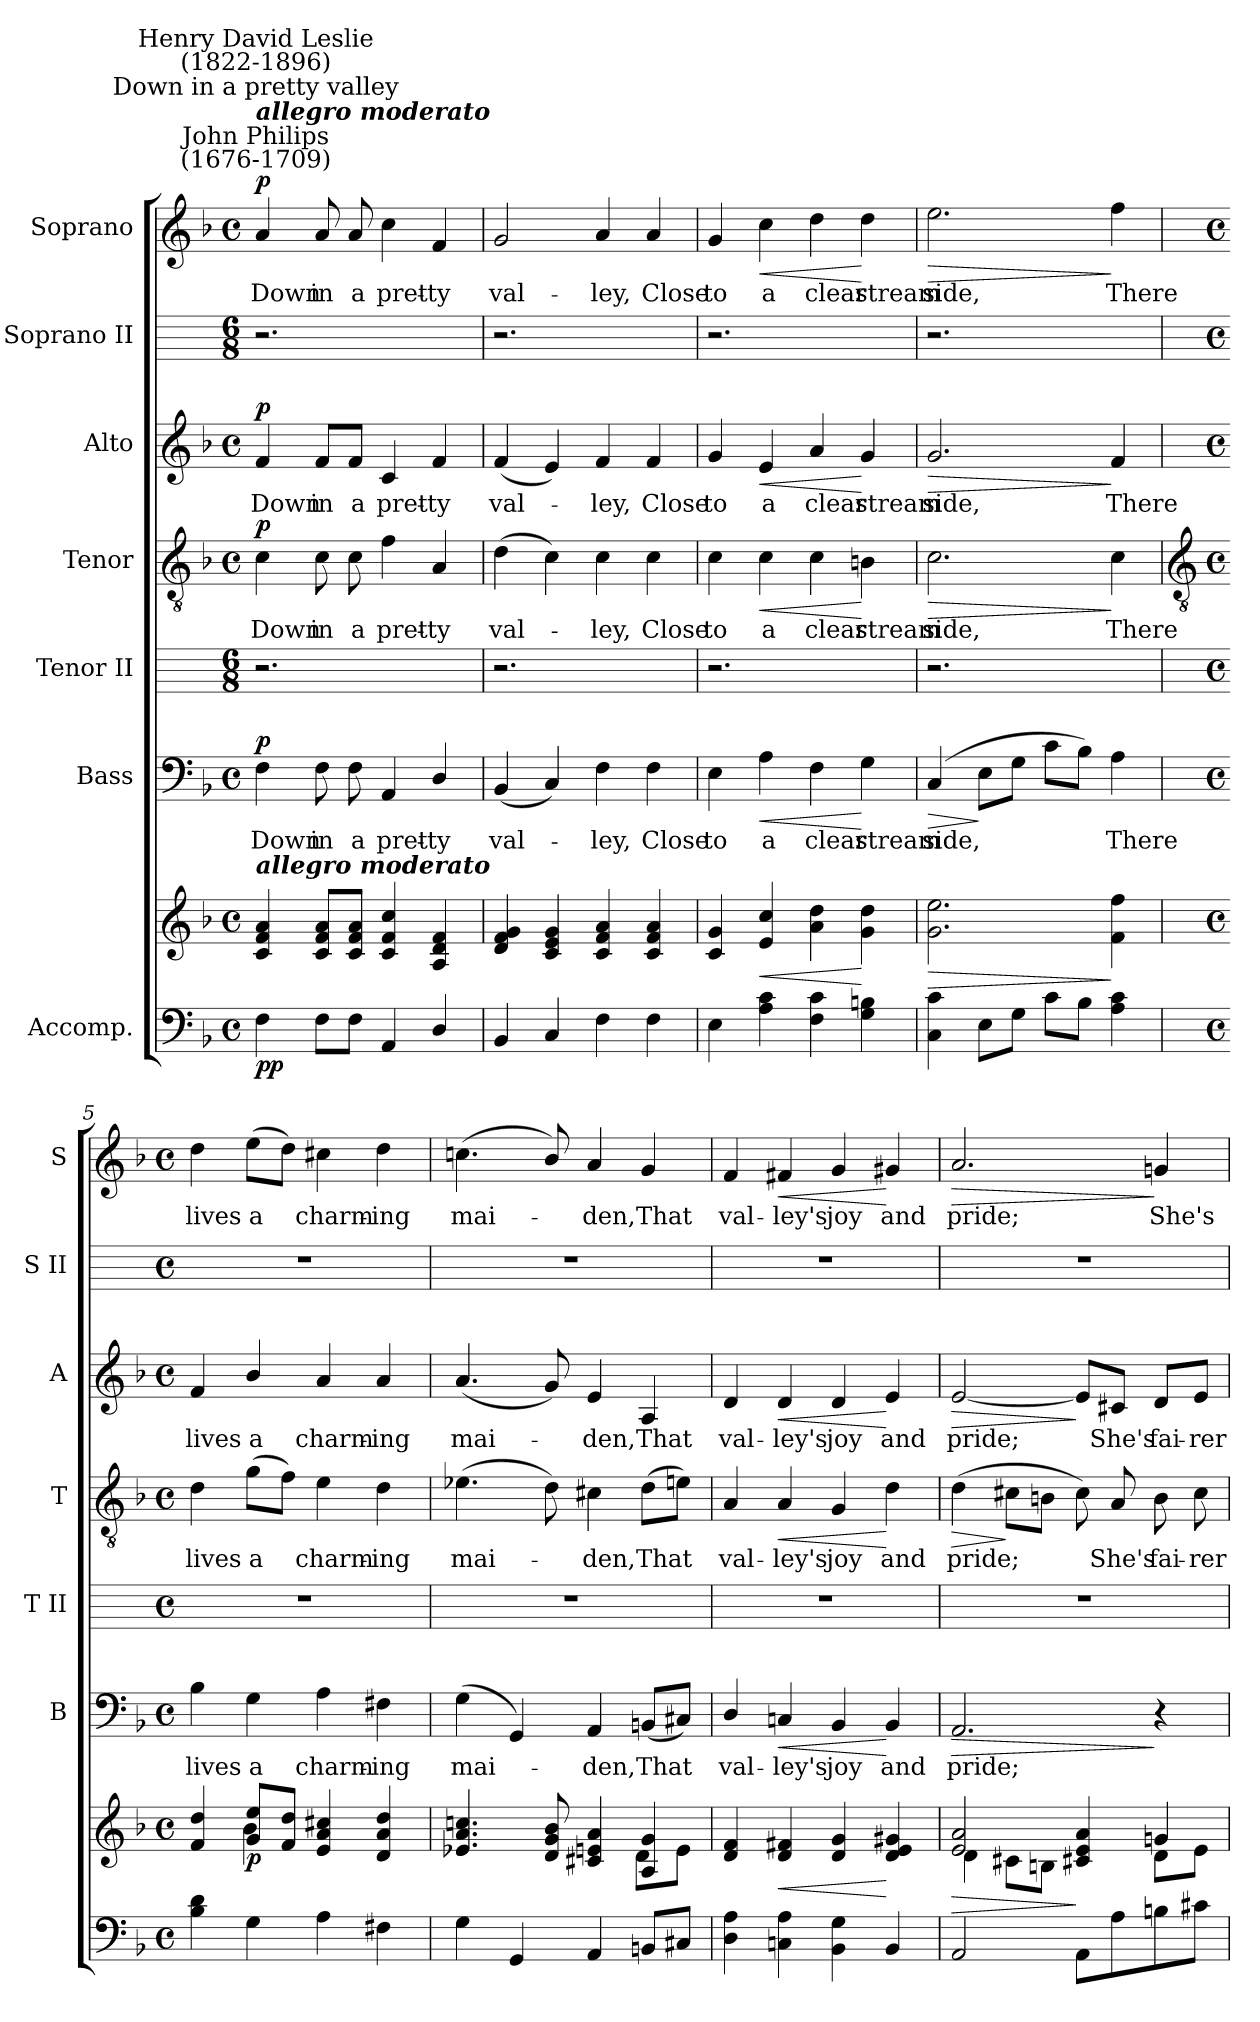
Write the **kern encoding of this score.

**kern	**kern	**dynam	**kern	**text	**dynam	**kern	**kern	**text	**dynam	**kern	**text	**dynam	**kern	**kern	**text	**dynam
*part7	*part7	*part7	*part6	*part6	*part6	*part5	*part4	*part4	*part4	*part3	*part3	*part3	*part2	*part1	*part1	*part1
*staff8	*staff7	*staff7/8	*staff6	*staff6	*staff6	*staff5	*staff4	*staff4	*staff4	*staff3	*staff3	*staff3	*staff2	*staff1	*staff1	*staff1
*I"Accomp.	*	*	*I"Bass	*	*	*I"Tenor II	*I"Tenor	*	*	*I"Alto	*	*	*I"Soprano II	*I"Soprano	*	*
*	*	*	*I'B	*	*	*I'T II	*I'T	*	*	*I'A	*	*	*I'S II	*I'S	*	*
*clefF4	*clefG2	*	*clefF4	*	*	*	*clefGv2	*	*	*clefG2	*	*	*	*clefG2	*	*
*k[b-]	*k[b-]	*	*k[b-]	*	*	*	*k[b-]	*	*	*k[b-]	*	*	*	*k[b-]	*	*
*F:	*F:	*	*F:	*	*	*	*F:	*	*	*F:	*	*	*	*F:	*	*
*M4/4	*M4/4	*	*M4/4	*	*	*M6/8	*M4/4	*	*	*M4/4	*	*	*M6/8	*M4/4	*	*
*met(c)	*met(c)	*	*met(c)	*	*	*	*met(c)	*	*	*met(c)	*	*	*	*met(c)	*	*
*MM116	*MM116	*	*MM116	*	*	*MM116	*MM116	*	*	*MM116	*	*	*MM116	*MM116	*	*
=1	=1	=1	=1	=1	=1	=1	=1	=1	=1	=1	=1	=1	=1	=1	=1	=1
!	!	!	!	!	!	!	!	!	!	!	!	!	!	!LO:TX:a:cj:t=John Philips\n(1676-1709)	!	!
!	!	!	!	!	!	!	!	!	!	!	!	!	!	!LO:TX:a:Bi:t=allegro moderato	!	!
!	!	!	!	!	!	!	!	!	!	!	!	!	!	!LO:TX:a:cj:t=Down in a pretty valley	!	!
!	!	!	!	!	!	!	!	!	!	!	!	!	!	!LO:TX:a:cj:t=Henry David Leslie\n(1822-1896)	!	!
!	!LO:TX:a:Bi:t=allegro moderato	!	!	!	!	!	!	!	!	!	!	!	!	!	!	!
!	!	!LO:DY:b=2	!	!LO:LY:b	!	!	!	!LO:LY:b	!	!	!LO:LY:b	!	!	!	!LO:LY:b	!
!	!	!LO:DY:n=1:b	!	!	!LO:DY:b	!	!	!	!LO:DY:b	!	!	!LO:DY:b	!	!	!	!LO:DY:b
4F	4c 4f 4a	p p	4F	Down	p	2.r	4c	Down	p	4f	Down	p	2.r	4a	Down	p
!	!	!	!	!LO:LY:b	!	!	!	!LO:LY:b	!	!	!LO:LY:b	!	!	!	!LO:LY:b	!
8FL	8c 8f 8aL	.	8F	in	.	.	8c	in	.	8f/L	in	.	.	8a	in	.
!	!	!	!	!LO:LY:b	!	!	!	!LO:LY:b	!	!	!LO:LY:b	!	!	!	!LO:LY:b	!
8FJ	8c 8f 8aJ	.	8F	a	.	.	8c	a	.	8f/J	a	.	.	8a	a	.
!	!	!	!	!LO:LY:b	!	!	!	!LO:LY:b	!	!	!LO:LY:b	!	!	!	!LO:LY:b	!
4AA	4c 4f 4cc	.	4AA	pret-	.	.	4f	pret-	.	4c	pret-	.	.	4cc	pret-	.
!	!	!	!	!LO:LY:b	!	!	!	!LO:LY:b	!	!	!LO:LY:b	!	!	!	!LO:LY:b	!
4D/	4A 4d 4f	.	4D/	-ty	.	4ryy	4A	-ty	.	4f	-ty	.	4ryy	4f	-ty	.
=2	=2	=2	=2	=2	=2	=2	=2	=2	=2	=2	=2	=2	=2	=2	=2	=2
!	!	!	!	!LO:LY:b	!	!	!	!LO:LY:b	!	!	!LO:LY:b	!	!	!	!LO:LY:b	!
4BB-	4d 4f 4g	.	(<4BB-	val-	.	2.r	(>4d	val-	.	(<4f	val-	.	2.r	2g	val-	.
4C	4c 4e 4g	.	4C)	.	.	.	4c)	.	.	4e)	.	.	.	.	.	.
!	!	!	!	!LO:LY:b	!	!	!	!LO:LY:b	!	!	!LO:LY:b	!	!	!	!LO:LY:b	!
4F	4c 4f 4a	.	4F	ley,	.	.	4c	ley,	.	4f	ley,	.	.	4a	-ley,	.
!	!	!	!	!LO:LY:b	!	!	!	!LO:LY:b	!	!	!LO:LY:b	!	!	!	!LO:LY:b	!
4F	4c 4f 4a	.	4F	Close	.	4ryy	4c	Close	.	4f	Close	.	4ryy	4a	Close	.
=3	=3	=3	=3	=3	=3	=3	=3	=3	=3	=3	=3	=3	=3	=3	=3	=3
!	!	!	!	!LO:LY:b	!	!	!	!LO:LY:b	!	!	!LO:LY:b	!	!	!	!LO:LY:b	!
4E	4c 4g	.	4E	to	.	2.r	4c	to	.	4g	to	.	2.r	4g	to	.
!	!	!LO:HP:b	!	!LO:LY:b	!LO:HP:b	!	!	!LO:LY:b	!LO:HP:b	!	!LO:LY:b	!LO:HP:b	!	!	!LO:LY:b	!LO:HP:b
4A 4c	4e 4cc	<	4A	a	<	.	4c	a	<	4e	a	<	.	4cc	a	<
!	!	!	!	!LO:LY:b	!	!	!	!LO:LY:b	!	!	!LO:LY:b	!	!	!	!LO:LY:b	!
4F 4c	4a 4dd	.	4F	clear	.	.	4c	clear	.	4a	clear	.	.	4dd	clear	.
!	!	!	!	!LO:LY:b	!	!	!	!LO:LY:b	!	!	!LO:LY:b	!	!	!	!LO:LY:b	!
4G 4Bn	4g 4dd	[	4G	stream	[	4ryy	4Bn	stream	[	4g	stream	[	4ryy	4dd	stream	[
=4	=4	=4	=4	=4	=4	=4	=4	=4	=4	=4	=4	=4	=4	=4	=4	=4
!	!	!LO:HP:b	!	!LO:LY:b	!LO:HP:b	!	!	!LO:LY:b	!LO:HP:b	!	!LO:LY:b	!LO:HP:b	!	!	!LO:LY:b	!LO:HP:b
4C 4c	2.g 2.ee	>	(>4C	side,	>	2.r	2.c	side,	>	2.g	side,	>	2.r	2.ee	side,	>
8EL	.	.	8EL	.	]	.	.	.	.	.	.	.	.	.	.	.
8GJ	.	.	8GJ	.	.	.	.	.	.	.	.	.	.	.	.	.
8cL	.	.	8cL	.	.	.	.	.	.	.	.	.	.	.	.	.
8B-J	.	.	8B-J)	.	.	.	.	.	.	.	.	.	.	.	.	.
!	!	!	!	!LO:LY:b	!	!	!	!LO:LY:b	!	!	!LO:LY:b	!	!	!	!LO:LY:b	!
4A 4c	4f 4ff	]	4A	There	.	4ryy	4c	There	]	4f	There	]	4ryy	4ff	There	]
!!LO:LB:g=z
=5	=5	=5	=5	=5	=5	=5	=5	=5	=5	=5	=5	=5	=5	=5	=5	=5
*	*	*	*	*	*	*	*clefGv2	*	*	*	*	*	*	*	*	*
*M4/4	*M4/4	*	*M4/4	*	*	*M4/4	*M4/4	*	*	*M4/4	*	*	*M4/4	*M4/4	*	*
*met(c)	*met(c)	*	*met(c)	*	*	*met(c)	*met(c)	*	*	*met(c)	*	*	*met(c)	*met(c)	*	*
*	*^	*	*	*	*	*	*	*	*	*	*	*	*	*	*	*
!	!	!	!	!	!LO:LY:b	!	!	!	!LO:LY:b	!	!	!LO:LY:b	!	!	!	!LO:LY:b	!
4B- 4d	4f 4dd	4ryy	.	4B-	lives	.	1r	4d	lives	.	4f	lives	.	1r	4dd	lives	.
!	!	!	!LO:DY:b	!	!LO:LY:b	!	!	!	!LO:LY:b	!	!	!LO:LY:b	!	!	!	!LO:LY:b	!
4G	8g/ 8ee/L	4b-\	p	4G	a	.	.	(>8gL	a	.	4b-/	a	.	.	(>8eeL	a	.
.	8f/ 8dd/J	.	.	.	.	.	.	8fJ)	.	.	.	.	.	.	8ddJ)	.	.
!	!	!	!	!	!LO:LY:b	!	!	!	!LO:LY:b	!	!	!LO:LY:b	!	!	!	!LO:LY:b	!
4A	4e 4a 4cc#X	2ryy	.	4A	charm-	.	.	4e	charm-	.	4a	charm-	.	.	4cc#X	charm-	.
!	!	!	!	!	!LO:LY:b	!	!	!	!LO:LY:b	!	!	!LO:LY:b	!	!	!	!LO:LY:b	!
4F#X	4d 4a 4dd	.	.	4F#X	-ing	.	.	4d	-ing	.	4a	-ing	.	.	4dd	-ing	.
=6	=6	=6	=6	=6	=6	=6	=6	=6	=6	=6	=6	=6	=6	=6	=6	=6	=6
!	!	!	!	!	!LO:LY:b	!	!	!	!LO:LY:b	!	!	!LO:LY:b	!	!	!	!LO:LY:b	!
4G	4.e-X 4.a 4.ccn	2.ryy	.	(4G	mai-	.	1r	(>4.e-X	mai-	.	(<4.a	mai-	.	1r	(<4.ccn	mai-	.
4GG	.	.	.	4GG)	.	.	.	.	.	.	.	.	.	.	.	.	.
.	8d/ 8g/ 8b-/	.	.	.	.	.	.	8d)	.	.	8g)	.	.	.	8b-/)	.	.
!	!	!	!	!	!LO:LY:b	!	!	!	!LO:LY:b	!	!	!LO:LY:b	!	!	!	!LO:LY:b	!
4AA	4c#X 4en 4a	.	.	4AA	den,	.	.	4c#X	den,	.	4e	den,	.	.	4a	den,	.
!	!	!	!	!	!LO:LY:b	!	!	!	!LO:LY:b	!	!	!LO:LY:b	!	!	!	!LO:LY:b	!
8BBnL	4A 4g	8d\L	.	(<8BBnL	That	.	.	(>8dL	That	.	4A	That	.	.	4g	That	.
8C#XJ	.	8e\J	.	8C#XJ)	.	.	.	8enJ)	.	.	.	.	.	.	.	.	.
=7	=7	=7	=7	=7	=7	=7	=7	=7	=7	=7	=7	=7	=7	=7	=7	=7	=7
!	!	!	!	!	!LO:LY:b	!	!	!	!LO:LY:b	!	!	!LO:LY:b	!	!	!	!LO:LY:b	!
4D\ 4A\	4d 4f	1ryy	.	4D/	val-	.	1r	4A	val-	.	4d	val-	.	1r	4f	val-	.
!	!	!	!LO:HP:b	!	!LO:LY:b	!LO:HP:b	!	!	!LO:LY:b	!LO:HP:b	!	!LO:LY:b	!LO:HP:b	!	!	!LO:LY:b	!LO:HP:b
4Cn 4A	4d 4f#X	.	<	4Cn	-ley's	<	.	4A	-ley's	<	4d	-ley's	<	.	4f#X	-ley's	<
!	!	!	!	!	!LO:LY:b	!	!	!	!LO:LY:b	!	!	!LO:LY:b	!	!	!	!LO:LY:b	!
4BB- 4G	4d 4g	.	.	4BB-	joy	.	.	4G	joy	.	4d	joy	.	.	4g	joy	.
!	!	!	!	!	!LO:LY:b	!	!	!	!LO:LY:b	!	!	!LO:LY:b	!	!	!	!LO:LY:b	!
4BB-	4d 4e 4g#X	.	[	4BB-	and	[	.	4d	and	[	4e	and	[	.	4g#X	and	[
=8	=8	=8	=8	=8	=8	=8	=8	=8	=8	=8	=8	=8	=8	=8	=8	=8	=8
!	!	!	!LO:HP:b	!	!LO:LY:b	!LO:HP:b	!	!	!LO:LY:b	!LO:HP:b	!	!LO:LY:b	!LO:HP:b	!	!	!LO:LY:b	!LO:HP:b
2AA	2e 2a	4d\	>	2.AA	pride;	>	1r	(>4d	pride;	>	[2e	pride;	>	1r	2.a	pride;	>
.	.	8c#X\L	.	.	.	.	.	8c#XL	.	]	.	.	.	.	.	.	.
.	.	8Bn\J	.	.	.	.	.	8BnJ	.	.	.	.	.	.	.	.	.
8AAL	4c#X 4e 4a	8ryy	]	.	.	.	.	8c#)	.	.	8e/L]	.	]	.	.	.	.
!	!	!	!	!	!	!	!	!	!LO:LY:b	!	!	!LO:LY:b	!	!	!	!	!
8A	.	8ryy	.	.	.	.	.	8A	She's	.	8c#X/J	She's	.	.	.	.	.
!	!	!	!	!	!	!	!	!	!LO:LY:b	!	!	!LO:LY:b	!	!	!	!LO:LY:b	!
8Bn	4gn	8d\L	.	4r	.	]	.	8B	fai-	.	8d/L	fai-	.	.	4gn	She's	]
!	!	!	!	!	!	!	!	!	!LO:LY:b	!	!	!LO:LY:b	!	!	!	!	!
8c#XJ	.	8e\J	.	.	.	.	.	8c#	-rer	.	8e/J	-rer	.	.	.	.	.
*	*v	*v	*	*	*	*	*	*	*	*	*	*	*	*	*	*	*
=	=	=	=	=	=	=	=	=	=	=	=	=	=	=	=	=
*-	*-	*-	*-	*-	*-	*-	*-	*-	*-	*-	*-	*-	*-	*-	*-	*-
